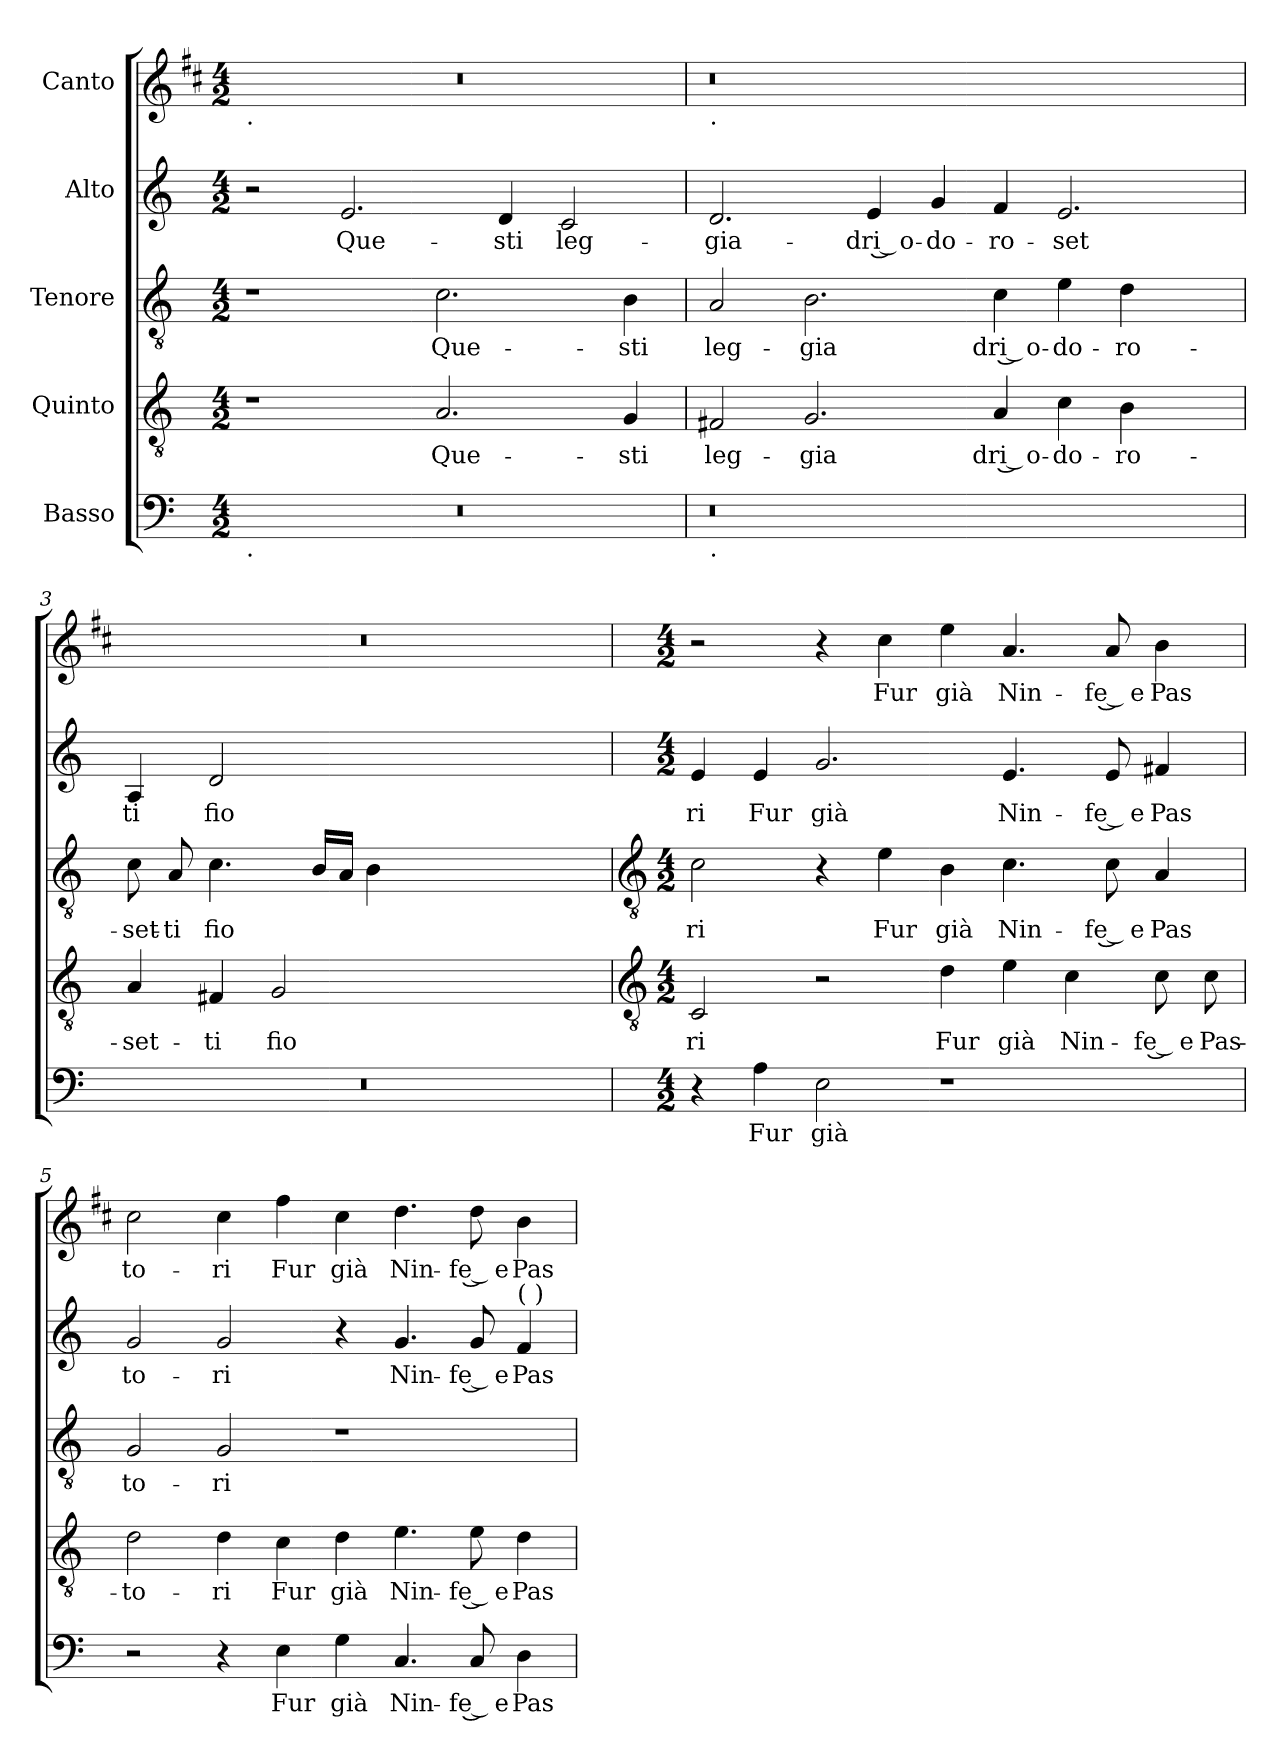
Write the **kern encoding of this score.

**kern	**text	**kern	**text	**kern	**text	**kern	**text	**kern	**text
*part5	*part5	*part4	*part4	*part3	*part3	*part2	*part2	*part1	*part1
*staff5	*staff5	*staff4	*staff4	*staff3	*staff3	*staff2	*staff2	*staff1	*staff1
*I"Basso	*	*I"Quinto	*	*I"Tenore	*	*I"Alto	*	*I"Canto	*
*clefF4	*	*clefGv2	*	*clefGv2	*	*clefG2	*	*clefG2	*
*	*	*	*	*	*	*	*	*ITrd1c2	*
*k[]	*	*k[]	*	*k[]	*	*k[]	*	*k[]	*
*C:	*	*C:	*	*C:	*	*C:	*	*C:	*
*M4/2	*	*M4/2	*	*M4/2	*	*M4/2	*	*M4/2	*
=1	=1	=1	=1	=1	=1	=1	=1	=1	=1
!	!	!	!	!	!	!	!	!LO:TX:b:t=.	!
!LO:TX:b:t=.	!	!	!	!	!	!	!	!	!
0r	.	1r	.	1r	.	2r	.	0r	.
!	!	!	!	!	!	!	!LO:LY:b	!	!
.	.	.	.	.	.	2.e	Que-	.	.
!	!	!	!LO:LY:b	!	!LO:LY:b	!	!	!	!
.	.	2.A	Que-	2.c	Que-	.	.	.	.
!	!	!	!	!	!	!	!LO:LY:b	!	!
.	.	.	.	.	.	4d	-sti	.	.
!	!	!	!	!	!	!	!LO:LY:b	!	!
.	.	.	.	.	.	2c	leg-	.	.
!	!	!	!LO:LY:b	!	!LO:LY:b	!	!	!	!
.	.	4G	-sti	4B	-sti	.	.	.	.
=2	=2	=2	=2	=2	=2	=2	=2	=2	=2
!	!	!	!	!	!	!	!	!LO:TX:b:t=.	!
!LO:TX:b:t=.	!	!	!	!	!	!	!	!	!
!	!	!	!LO:LY:b	!	!LO:LY:b	!	!LO:LY:b	!	!
0r	.	2F#X	leg-	2A	leg-	2.d	-gia-	0r	.
!	!	!	!LO:LY:b	!	!LO:LY:b	!	!	!	!
.	.	2.G	-gia	2.B	-gia	.	.	.	.
!	!	!	!	!	!	!	!LO:LY:b	!	!
.	.	.	.	.	.	4e	-dri͜ o-	.	.
!	!	!	!	!	!	!	!LO:LY:b	!	!
.	.	.	.	.	.	4g	-do-	.	.
!	!	!	!LO:LY:b	!	!LO:LY:b	!	!LO:LY:b	!	!
.	.	4A	dri͜ o-	4c	dri͜ o-	4f	-ro-	.	.
!	!	!	!LO:LY:b	!	!LO:LY:b	!	!LO:LY:b	!	!
.	.	4c	-do-	4e	-do-	2.e	-set	.	.
!	!	!	!LO:LY:b	!	!LO:LY:b	!	!	!	!
.	.	4B	-ro-	4d	-ro-	.	.	.	.
4ryy	.	4ryy	.	4ryy	.	.	.	4ryy	.
=3	=3	=3	=3	=3	=3	=3	=3	=3	=3
!	!	!	!LO:LY:b	!	!LO:LY:b	!	!LO:LY:b	!	!
0r	.	4A	-set-	8c	-set-	4A	ti	0r	.
!	!	!	!	!	!LO:LY:b	!	!	!	!
.	.	.	.	8A	-ti	.	.	.	.
!	!	!	!LO:LY:b	!	!LO:LY:b	!	!LO:LY:b	!	!
.	.	4F#X	-ti	4.c	fio	2d	fio	.	.
!	!	!	!LO:LY:b	!	!	!	!	!	!
.	.	2G	fio	.	.	.	.	.	.
.	.	.	.	16BLL	.	.	.	.	.
.	.	.	.	16AJJ	.	.	.	.	.
.	.	.	.	4B	.	1ryy	.	.	.
.	.	1ryy	.	1ryy	.	.	.	.	.
.	.	.	.	.	.	4ryy	.	.	.
!!LO:LB:g=z
=4	=4	=4	=4	=4	=4	=4	=4	=4	=4
*	*	*clefGv2	*	*clefGv2	*	*	*	*	*
*M4/2	*	*M4/2	*	*M4/2	*	*M4/2	*	*M4/2	*
!	!	!	!LO:LY:b	!	!LO:LY:b	!	!LO:LY:b	!	!
4r	.	2C	ri	2c	ri	4e	ri	2r	.
!	!LO:LY:b	!	!	!	!	!	!LO:LY:b	!	!
4A	Fur	.	.	.	.	4e	Fur	.	.
!	!LO:LY:b	!	!	!	!	!	!LO:LY:b	!	!
2E	già	2r	.	4r	.	2.g	già	4r	.
!	!	!	!	!	!LO:LY:b	!	!	!	!LO:LY:b
.	.	.	.	4e	Fur	.	.	4b	Fur
!	!	!	!LO:LY:b	!	!LO:LY:b	!	!	!	!LO:LY:b
1r	.	4d	Fur	4B	già	.	.	4dd	già
!	!	!	!LO:LY:b	!	!LO:LY:b	!	!LO:LY:b	!	!LO:LY:b
.	.	4e	già	4.c	Nin-	4.e	Nin-	4.g	Nin-
!	!	!	!LO:LY:b	!	!	!	!	!	!
.	.	4c	Nin-	.	.	.	.	.	.
!	!	!	!	!	!LO:LY:b	!	!LO:LY:b	!	!LO:LY:b
.	.	.	.	8c	-fe͜ e	8e	-fe͜ e	8g	-fe͜ e
!	!	!	!LO:LY:b	!	!LO:LY:b	!	!LO:LY:b	!	!LO:LY:b
.	.	8c	-fe͜ e	4A	Pas	4f#X	Pas	4a	Pas
!	!	!	!LO:LY:b	!	!	!	!	!	!
.	.	8c	Pas-	.	.	.	.	.	.
=5	=5	=5	=5	=5	=5	=5	=5	=5	=5
!	!	!	!LO:LY:b	!	!LO:LY:b	!	!LO:LY:b	!	!LO:LY:b
2r	.	2d	-to-	2G	to-	2g	to-	2b	to-
!	!	!	!LO:LY:b	!	!LO:LY:b	!	!LO:LY:b	!	!LO:LY:b
4r	.	4d	-ri	2G	-ri	2g	-ri	4b	-ri
!	!LO:LY:b	!	!LO:LY:b	!	!	!	!	!	!LO:LY:b
4E	Fur	4c	Fur	.	.	.	.	4ee	Fur
!	!LO:LY:b	!	!LO:LY:b	!	!	!	!	!	!LO:LY:b
4G	già	4d	già	1r	.	4r	.	4b	già
!	!LO:LY:b	!	!LO:LY:b	!	!	!	!LO:LY:b	!	!LO:LY:b
4.C	Nin-	4.e	Nin-	.	.	4.g	Nin-	4.cc	Nin-
!	!LO:LY:b	!	!LO:LY:b	!	!	!	!LO:LY:b	!	!LO:LY:b
8C	-fe͜ e	8e	-fe͜ e	.	.	8g	-fe͜ e	8cc	-fe͜ e
!	!	!	!	!	!	!LO:TX:a:t=(  )	!	!	!
!	!LO:LY:b	!	!LO:LY:b	!	!	!	!LO:LY:b	!	!LO:LY:b
4D	Pas-	4d	Pas-	.	.	4f	Pas-	4a	Pas-
=	=	=	=	=	=	=	=	=	=
*-	*-	*-	*-	*-	*-	*-	*-	*-	*-
